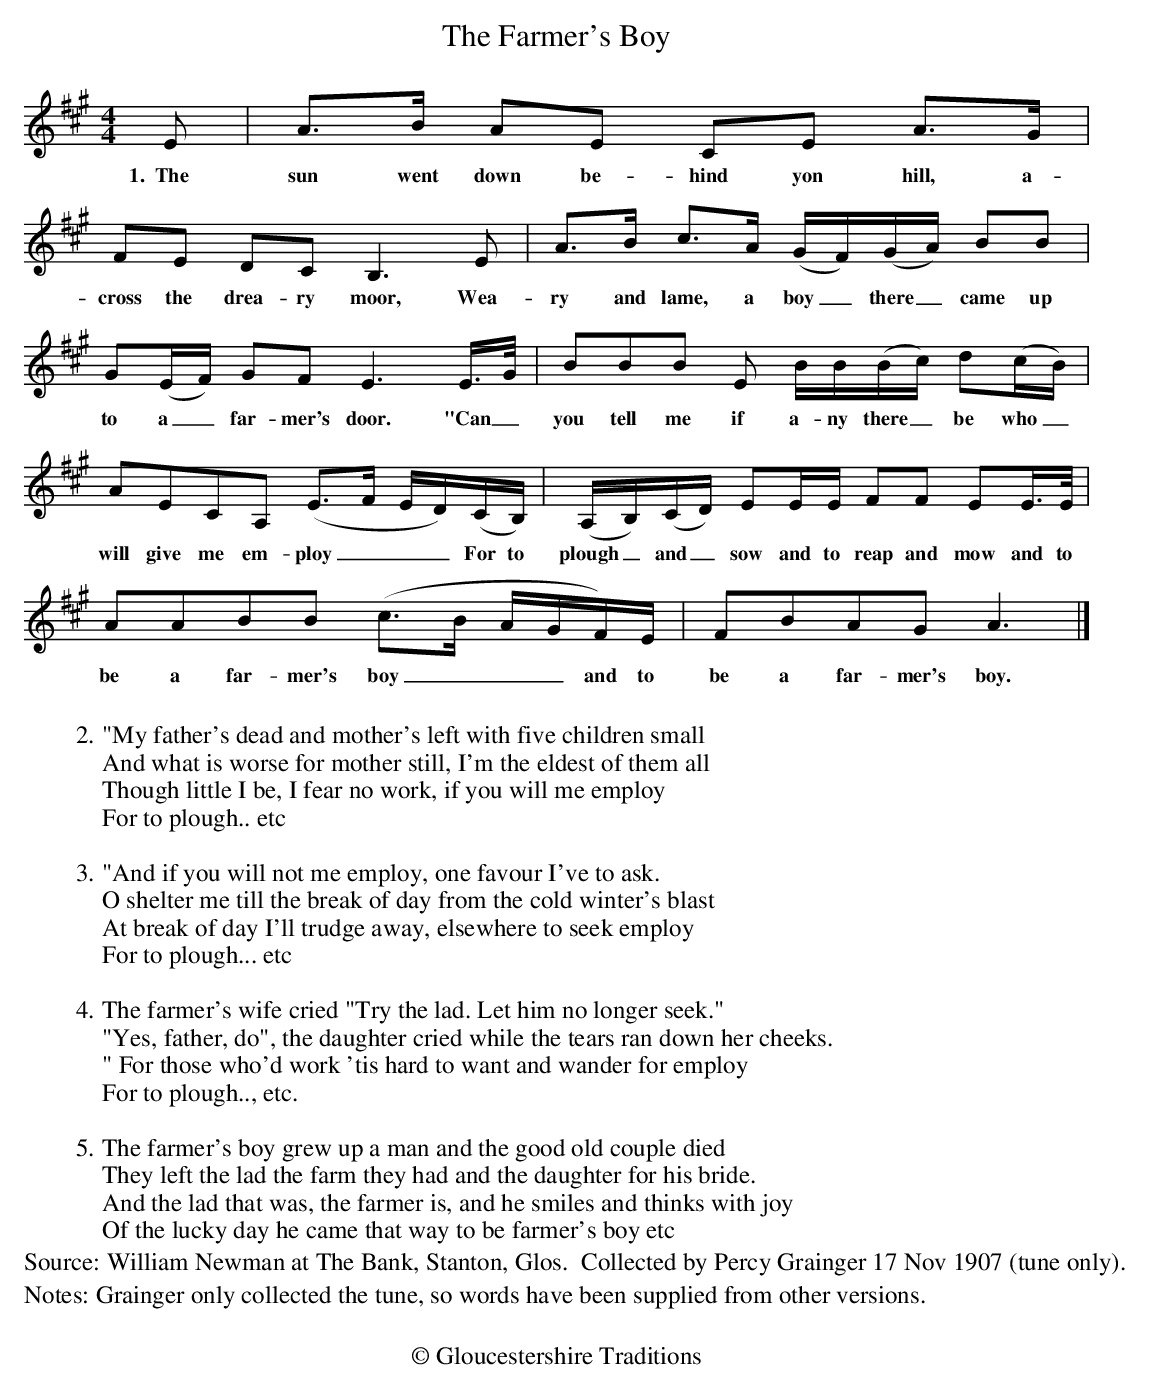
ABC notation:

X:1
T:The Farmer's Boy
M:4/4
L:1/8
K:Amaj
E|A>B AE CE A>G|FE DC B,3E|A>B c>A (G/2F/2)(G/2A/2) BB|
w:1.~~The sun went down be-hind yon hill, a-cross the drea-ry moor,  Wea-ry and lame, a boy_ there_ came up
G(E/2F/2) GF E3 E/2>G/2|BBB E B/2B/2(B/2c/2) d(c/2B/2)|
w:to a_ far-mer's door. "Can _ you tell me if a-ny there_ be who_ will give me em-ploy___ To_
AECA, (E>F E/2D/2)(C/2B,/2)|(A,/2B,/2)(C/2D/2) EE/2E/2 FF EE/2>E/2|
w:will give me em-ploy___For to plough_ and_ sow and to reap and mow and to
 AABB (c>B A/2G/2F/2)E/2|FBAG A3|]
w:  be a far-mer's boy___ and to be a far-mer's boy.
W:
W:2."My father's dead and mother's left with five children small
W:And what is worse for mother still, I'm the eldest of them all
W:Though little I be, I fear no work, if you will me employ
W:For to plough.. etc
W:
W:3."And if you will not me employ, one favour I've to ask.
W:O shelter me till the break of day from the cold winter's blast
W:At break of day I'll trudge away, elsewhere to seek employ
W:For to plough... etc
W:
W:4. The farmer's wife cried "Try the lad. Let him no longer seek."
W:"Yes, father, do", the daughter cried while the tears ran down her cheeks.
W:" For those who'd work 'tis hard to want and wander for employ
W: For to plough.., etc.
W:
W:5. The farmer's boy grew up a man and the good old couple died
W:They left the lad the farm they had and the daughter for his bride.
W:And the lad that was, the farmer is, and he smiles and thinks with joy
W: Of the lucky day he came that way to be farmer's boy etc
